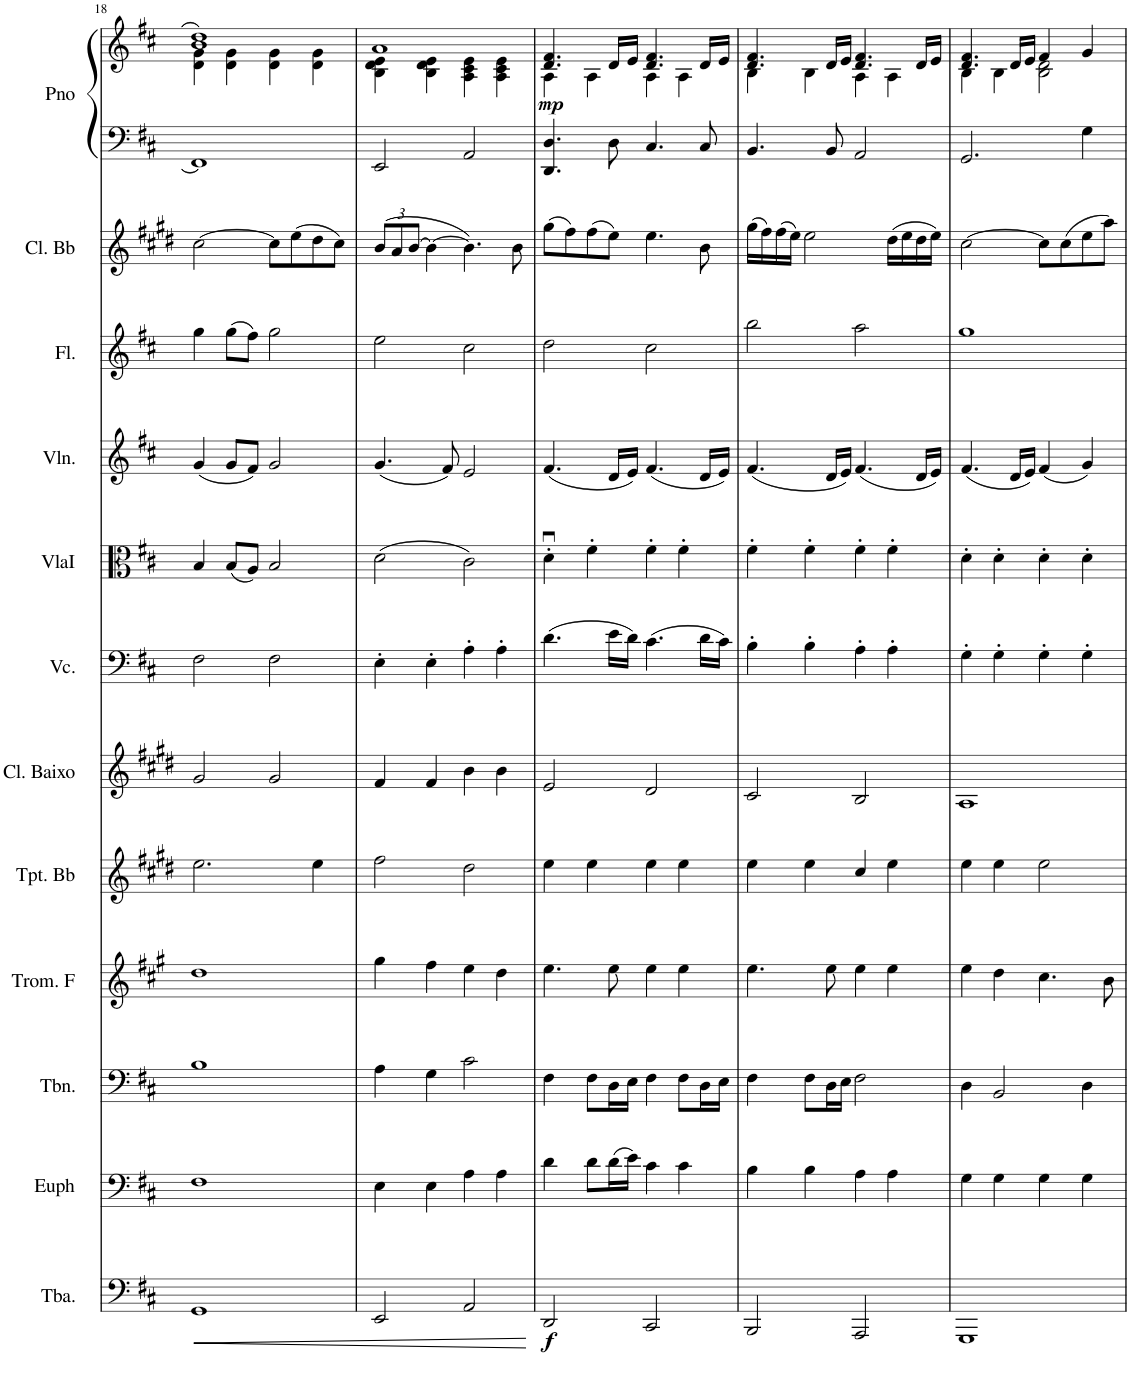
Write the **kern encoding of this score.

**kern	**dynam	**kern	**kern	**kern	**kern	**kern	**kern	**kern	**kern	**kern	**kern	**kern	**kern	**dynam
*part12	*part12	*part11	*part10	*part9	*part8	*part7	*part6	*part5	*part4	*part3	*part2	*part1	*part1	*part1
*staff13	*staff13	*staff12	*staff11	*staff10	*staff9	*staff8	*staff7	*staff6	*staff5	*staff4	*staff3	*staff2	*staff1	*staff1/2
*I"Tuba	*	*I"Euphonium	*I"Trombone	*I"Trompa em F	*I"Trompete Bb	*I"Clarineta Baixo / Clarone	*I"Violoncelo	*I"Viola I	*I"Violino	*I"Flauta Transversal	*I"Clarinete Bb (solo)	*I"Piano	*	*
*I'Tba.	*	*I'Euph	*I'Tbn.	*I'Trom. F	*I'Tpt. Bb	*I'Cl. Baixo	*I'Vc.	*I'VlaI	*I'Vln.	*I'Fl.	*I'Cl. Bb	*I'Pno	*	*
!!LO:PB:g=z
*clefF4	*	*clefF4	*clefF4	*clefG2	*clefG2	*clefG2	*clefF4	*clefC3	*clefG2	*clefG2	*clefG2	*clefF4	*clefG2	*
*	*	*	*	*Trd4c7	*Trd1c2	*Trd8c14	*	*	*	*	*Trd1c2	*	*	*
*k[f#c#]	*	*k[f#c#]	*k[f#c#]	*k[f#c#g#]	*k[f#c#g#d#]	*k[f#c#g#d#]	*k[f#c#]	*k[f#c#]	*k[f#c#]	*k[f#c#]	*k[f#c#g#d#]	*k[f#c#]	*k[f#c#]	*
*M4/4	*	*M4/4	*M4/4	*M4/4	*M4/4	*M4/4	*M4/4	*M4/4	*M4/4	*M4/4	*M4/4	*M4/4	*M4/4	*
*met(c)	*	*met(c)	*met(c)	*met(c)	*met(c)	*met(c)	*met(c)	*met(c)	*met(c)	*met(c)	*met(c)	*met(c)	*met(c)	*
=18	=18	=18	=18	=18	=18	=18	=18	=18	=18	=18	=18	=18	=18	=18
!	!LO:HP:b	!	!	!	!	!	!	!	!	!	!	!	!	!
*	*	*	*	*	*	*	*	*	*	*	*	*	*^	*
1GG	<	1F#	1B	1dd	2.ee\	2g#/	2F#\	4B/	(4g/	4gg\	[2cc#\	1FF#]	1b 1dd	4d\ 4g\	.
.	.	.	.	.	.	.	.	(8B/L	8g/L	(8gg\L	.	.	.	4d\ 4g\	.
.	.	.	.	.	.	.	.	8A/J)	8f#/J)	8ff#\J)	.	.	.	.	.
.	.	.	.	.	.	2g#/	2F#\	2B/	2g/	2gg\	8cc#\L]	.	.	4d\ 4g\	.
.	.	.	.	.	.	.	.	.	.	.	(8ee\	.	.	.	.
.	.	.	.	.	4ee\	.	.	.	.	.	8dd#\	.	.	4d\ 4g\	.
.	.	.	.	.	.	.	.	.	.	.	8cc#\J)	.	.	.	.
=19	=19	=19	=19	=19	=19	=19	=19	=19	=19	=19	=19	=19	=19	=19	=19
*	*	*	*	*	*	*	*	*	*	*	*Xbrackettup	*	*	*	*
2EE/	.	4E\	4A\	4gg#\	2ff#\	4f#/	4E'\	(2d\	(4.g/	2ee\	(12b/L	2EE/	1a	4B\ 4d\ 4e\	.
.	.	.	.	.	.	.	.	.	.	.	12a/	.	.	.	.
.	.	.	.	.	.	.	.	.	.	.	[12b/J	.	.	.	.
.	.	4E\	4G\	4ff#\	.	4f#/	4E'\	.	.	.	4b\_	.	.	4B\ 4d\ 4e\	.
.	.	.	.	.	.	.	.	.	8f#/)	.	.	.	.	.	.
2AA/	.	4A\	2c#\	4ee\	2dd#\	4b\	4A'\	2c#\)	2e/	2cc#\	4.b\])	2AA/	.	4A\ 4c#\ 4e\	.
.	.	4A\	.	4dd\	.	4b\	4A'\	.	.	.	.	.	.	4A\ 4c#\ 4e\	.
.	.	.	.	.	.	.	.	.	.	.	8b\	.	.	.	.
*	*	*	*	*	*	*	*	*	*	*	*	*	*v	*v	*
.	[	.	.	.	.	.	.	.	.	.	.	.	.	.
=20	=20	=20	=20	=20	=20	=20	=20	=20	=20	=20	=20	=20	=20	=20
*	*	*	*	*	*	*	*	*	*	*	*	*	*^	*
!	!LO:DY:b	!	!	!	!	!	!	!	!	!	!	!	!	!	!LO:DY:b
2DD/	f	4d\	4F#\	4.ee\	4ee\	2e/	(4.d\	4du'\	(4.f#/	2dd\	(8gg#\L	4.DD/ 4.D/	4.d/ 4.f#/	4A\	mp
.	.	.	.	.	.	.	.	.	.	.	8ff#\)	.	.	.	.
.	.	8d\L	8F#\L	.	4ee\	.	.	4f#'\	.	.	(8ff#\	.	.	4A\	.
.	.	(16d\L	16D\L	8ee\	.	.	16e\LL	.	16d/LL	.	8ee\J)	8D\	16d/LL	.	.
.	.	16e\JJ)	16E\JJ	.	.	.	16d\JJ)	.	16e/JJ)	.	.	.	16e/JJ	.	.
2CC#/	.	4c#\	4F#\	4ee\	4ee\	2d#/	(4.c#\	4f#'\	(4.f#/	2cc#\	4.ee\	4.C#/	4.d/ 4.f#/	4A\	.
.	.	4c#\	8F#\L	4ee\	4ee\	.	.	4f#'\	.	.	.	.	.	4A\	.
.	.	.	16D\L	.	.	.	16d\LL	.	16d/LL	.	8b\	8C#/	16d/LL	.	.
.	.	.	16E\JJ	.	.	.	16c#\JJ)	.	16e/JJ)	.	.	.	16e/JJ	.	.
=21	=21	=21	=21	=21	=21	=21	=21	=21	=21	=21	=21	=21	=21	=21	=21
2BBB/	.	4B\	4F#\	4.ee\	4ee\	2c#/	4B'\	4f#'\	(4.f#/	2bb\	(16gg#\LL	4.BB/	4.d/ 4.f#/	4B\	.
.	.	.	.	.	.	.	.	.	.	.	16ff#\)	.	.	.	.
.	.	.	.	.	.	.	.	.	.	.	(16ff#\	.	.	.	.
.	.	.	.	.	.	.	.	.	.	.	16ee\JJ)	.	.	.	.
.	.	4B\	8F#\L	.	4ee\	.	4B'\	4f#'\	.	.	2ee\	.	.	4B\	.
.	.	.	16D\L	8ee\	.	.	.	.	16d/LL	.	.	8BB/	16d/LL	.	.
.	.	.	16E\JJ	.	.	.	.	.	16e/JJ)	.	.	.	16e/JJ	.	.
2AAA/	.	4A\	2F#\	4ee\	4cc#/	2B/	4A'\	4f#'\	(4.f#/	2aa\	.	2AA/	4.d/ 4.f#/	4A\	.
.	.	4A\	.	4ee\	4ee\	.	4A'\	4f#'\	.	.	(16dd#\LL	.	.	4A\	.
.	.	.	.	.	.	.	.	.	.	.	16ee\	.	.	.	.
.	.	.	.	.	.	.	.	.	16d/LL	.	16dd#\	.	16d/LL	.	.
.	.	.	.	.	.	.	.	.	16e/JJ)	.	16ee\JJ)	.	16e/JJ	.	.
=22	=22	=22	=22	=22	=22	=22	=22	=22	=22	=22	=22	=22	=22	=22	=22
1GGG	.	4G\	4D\	4ee\	4ee\	1A	4G'\	4d'\	(4.f#/	1gg	[2cc#\	2.GG/	4.d/ 4.f#/	4B\	.
.	.	4G\	2BB/	4dd\	4ee\	.	4G'\	4d'\	.	.	.	.	.	4B\	.
.	.	.	.	.	.	.	.	.	16d/LL	.	.	.	16d/LL	.	.
.	.	.	.	.	.	.	.	.	16e/JJ)	.	.	.	16e/JJ	.	.
.	.	4G\	.	4.cc#\	2ee\	.	4G'\	4d'\	(4f#/	.	8cc#\L]	.	4f#/	2B\ 2d\	.
.	.	.	.	.	.	.	.	.	.	.	(8cc#\	.	.	.	.
.	.	4G\	4D\	.	.	.	4G'\	4d'\	4g/)	.	8ee\	4G\	4g/	.	.
.	.	.	.	8b\	.	.	.	.	.	.	8aa\J)	.	.	.	.
*	*	*	*	*	*	*	*	*	*	*	*	*	*v	*v	*
=	=	=	=	=	=	=	=	=	=	=	=	=	=	=
*-	*-	*-	*-	*-	*-	*-	*-	*-	*-	*-	*-	*-	*-	*-
